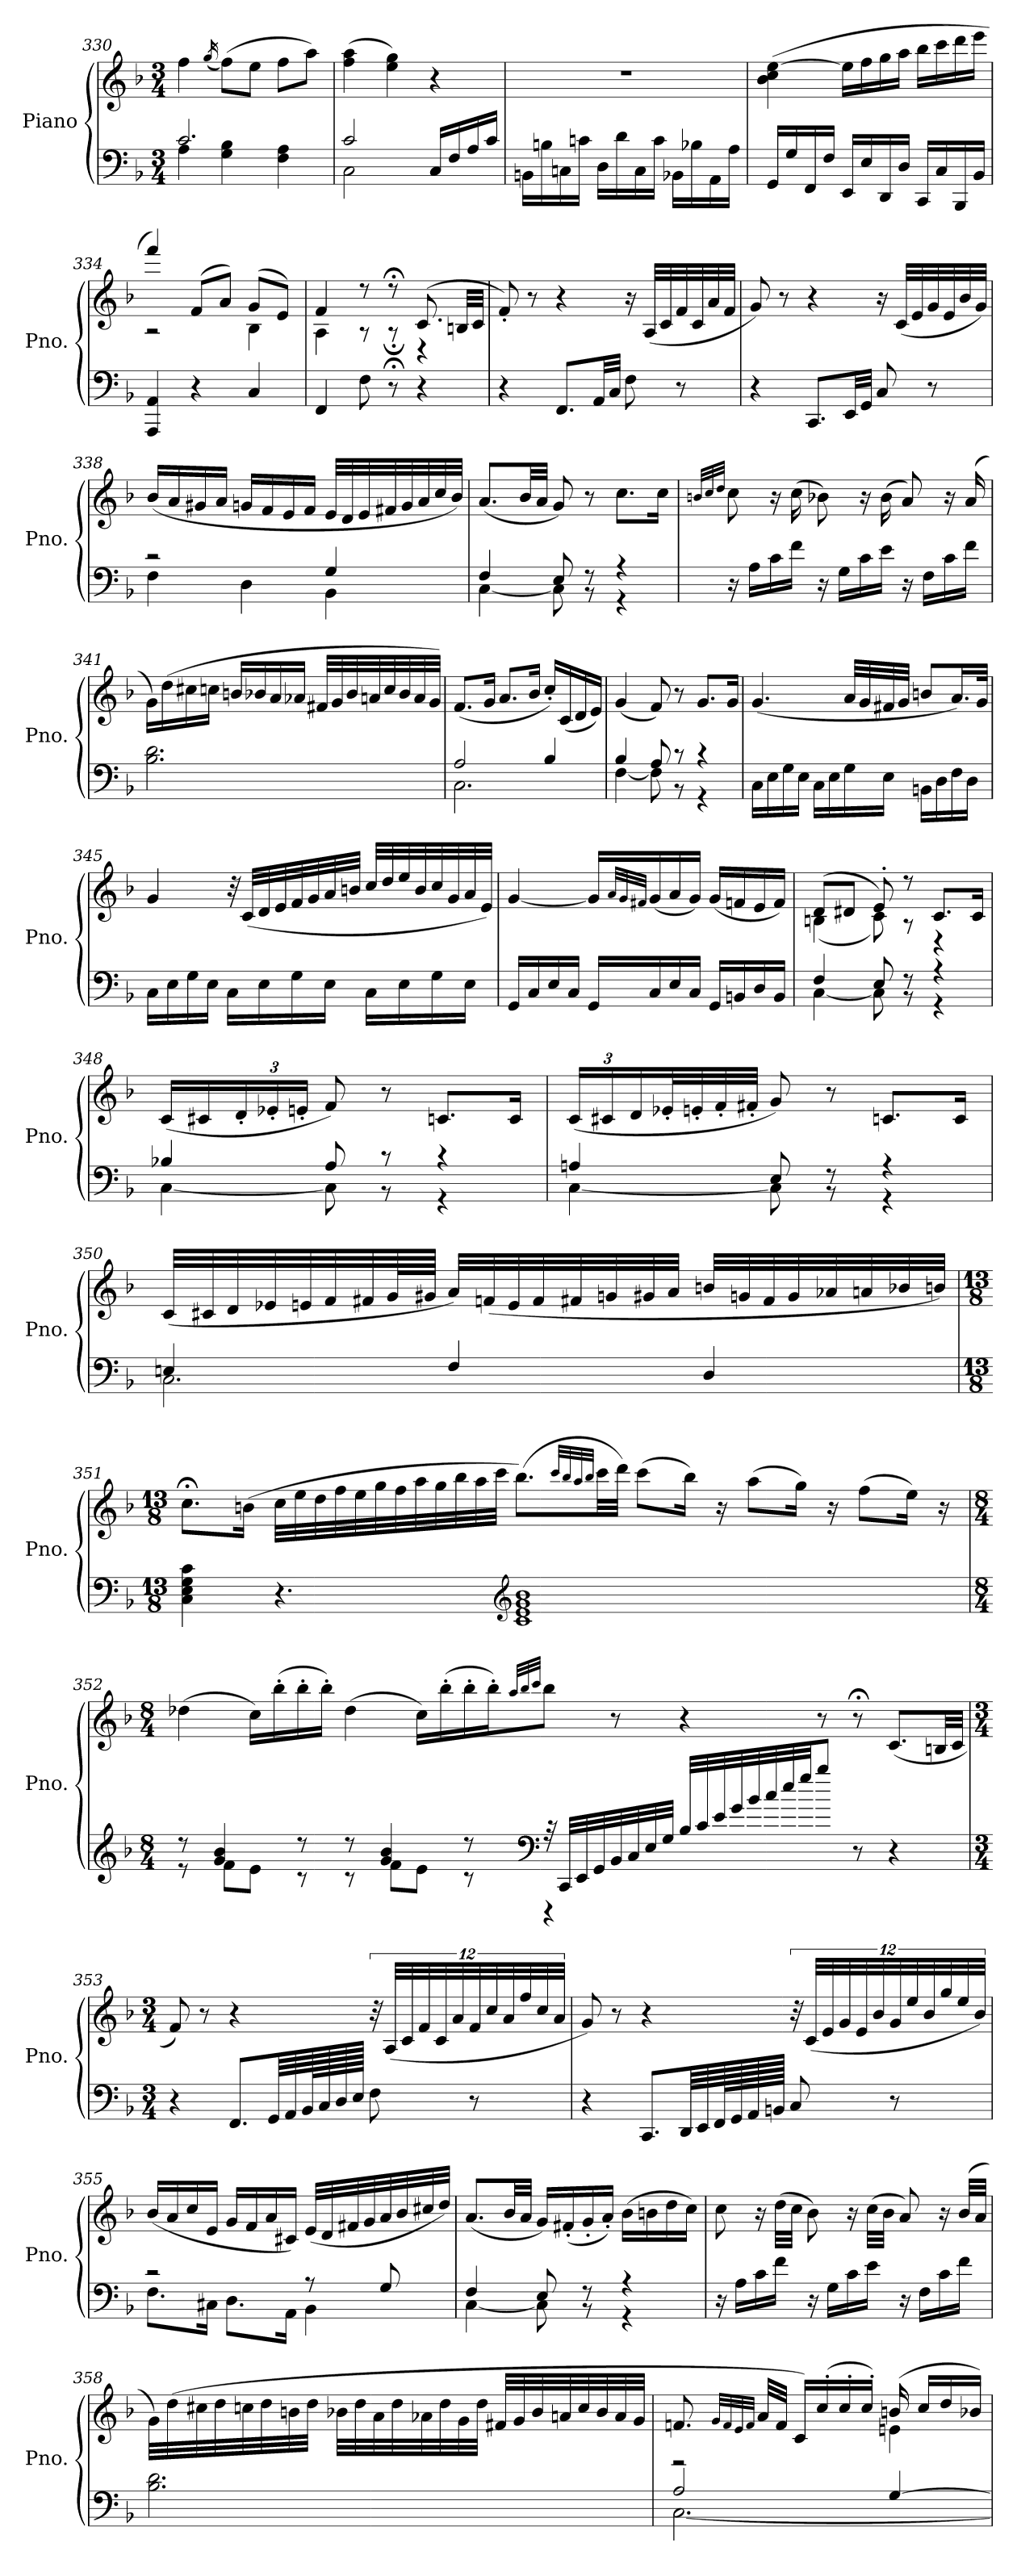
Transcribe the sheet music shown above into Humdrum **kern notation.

**kern	**kern
*part1	*part1
*staff2	*staff1
*I"Piano	*
*I'Pno.	*
!!LO:LB:g=z
*clefF4	*clefG2
*k[b-]	*k[b-]
*M3/4	*M3/4
=330	=330
*^	*
2.c/	4A\	4ff\
.	.	(<16qgg/
.	4G\ 4B-\	(>8ff\L)
.	.	8ee\J
.	4F\ 4A\	8ff\L
.	.	8aa\J)
=331	=331	=331
2c/	2C\	(>4ff\ 4aa\
.	.	4ee\ 4gg\)
16C/LL	4ryy	4r
16F/	.	.
16A/	.	.
16c/JJ	.	.
*v	*v	*
=332	=332
16BBn\LL	2.r
16Bn\	.
16Cn\	.
16cn\JJ	.
16D\LL	.
16d\	.
16C\	.
16c\JJ	.
16BB-X\LL	.
16B-X\	.
16AA\	.
16A\JJ	.
=333	=333
16GG/LL	(>4b-\ 4cc\ [4ee\
16G/	.
16FF/	.
16F/JJ	.
16EE/LL	16ee\LL]
16E/	16ff\
16DD/	16gg\
16D/JJ	16aa\JJ
16CC/LL	16bb-\LL
16C/	16ccc\
16BBB-/	16ddd\
16BB-/JJ	16eee\JJ
!!LO:LB:g=z
=334	=334
*	*^
4AAA/ 4AA/	4fff/)	2r
4r	(>8f/L	.
.	8a/J)	.
4C/	(>8g/L	4B-\
.	8e/J)	.
=335	=335	=335
4FF/	4f/	4A\
8F\	8r	8r
8r;<	8r;<	8r;<
4r	(>8.c/	4r
.	32Bn/LLL	.
.	32c/JJJ	.
*	*v	*v
=336	=336
4r	8f'/)
.	8r
8.FF/L	4r
32AA/LL	.
32C/JJJ	.
8F\	16r
.	(<32A/LLL
.	32c/
8r	32f/
.	32c/
.	32a/
.	32f/JJJ
=337	=337
4r	8g/)
.	8r
8.CC/L	4r
32EE/LL	.
32GG/JJJ	.
8C/	16r
.	(<32c/LLL
.	32e/
8r	32g/
.	32e/
.	32b-/
.	32g/JJJ)
!!LO:LB:g=z
=338	=338
*^	*
2r	4F\	(<16b-/LL
.	.	16a/
.	.	16g#X/
.	.	16a/JJ
.	4D\	16gn/LL
.	.	16f/
.	.	16e/
.	.	16f/JJ
4G/	4BB-\	32e/LLL
.	.	32d/
.	.	32e/
.	.	32f#X/
.	.	32g/
.	.	32a/
.	.	32cc/
.	.	32b-/JJJ)
=339	=339	=339
4F/	[4C\	(<8.a/L
.	.	32b-/LL
.	.	32a/JJJ
8E/	8C\]	8g/)
8r	8r	8r
4r	4r	8.cc\L
.	.	16cc\Jk
*v	*v	*
=340	=340
.	32qbn/LLL
.	32qcc/
.	32qdd/JJJ
16r	8cc\
16A\LL	.
16c\	16r
16f\JJ	(>16cc\
16r	8b-X\)
16G\LL	.
16c\	16r
16e\JJ	(>16b-\
16r	8a/)
16F\LL	.
16c\	16r
16f\JJ	(<16a/
!!LO:LB:g=z
=341	=341
2.B-\ 2.d\	16g\LL)
.	(>16dd\
.	16cc#X\
.	16ccn\JJ
.	16bn/LL
.	16b-X/
.	16a/
.	16a-X/JJ
.	32f#X/LLL
.	32g/
.	32b-/
.	32an/
.	32cc/
.	32b-/
.	32a/
.	32g/JJJ)
=342	=342
*^	*
2A/	2.C\	(<8.f/L
.	.	16g/Jk
.	.	8.a/L
.	.	16b-/Jk
4B-/	.	16cc'/LL)
.	.	(<16c/
.	.	16d/
.	.	16e/JJ)
=343	=343	=343
4B-/	[4F\	(<4g/
8A/	8F\]	8f/)
8r	8r	8r
4r	4r	8.g/L
.	.	16g/Jk
*v	*v	*
!!LO:LB:g=z
=344	=344
16C\LL	(<4.g/
16E\	.
16G\	.
16E\JJ	.
16C\LL	.
16E\	.
16G\	32a/LLL
.	32g/
16E\JJ	32f#X/
.	32g/JJJ
16BBn\LL	8bn/L
16D\	.
16F\	16.a/L)
16D\JJ	.
.	32g/JJk
=345	=345
16C\LL	4g/
16E\	.
16G\	.
16E\JJ	.
16C\LL	32r
.	(<32c/LLL
16E\	32d/
.	32e/
16G\	32f/
.	32g/
16E\JJ	32a/
.	32bn/JJJ
16C\LL	32cc/LLL
.	32dd/
16E\	32ee/
.	32b/
16G\	32cc/
.	32g/
16E\JJ	32a/
.	32e/JJJ)
!!LO:PB:g=z
=346	=346
16GG/LL	[4g/
16C/	.
16E/	.
16C/JJ	.
16GG/LL	16g/LL]
.	32qa/LLL
.	32qg/
.	32qf#X/JJJ
16C/	(<16g/
16E/	16a/
16C/JJ	16g/JJ)
16GG/LL	(<16g/LL
16BBn/	16fn/
16D/	16e/
16BB/JJ	16f/JJ)
=347	=347
*^	*^
4F/	[4C\	(>8d/L	(<4Bn\
.	.	8d#X/J	.
8E/	8C\]	8e'/)	8c\)
8r	8r	8r	8r
4r	4r	8.c/L	4r
.	.	16c/Jk	.
*	*	*v	*v
=348	=348	=348
4B-X/	[4C\	(<16c/LL
.	.	16c#X/
*	*	*Xbrackettup
.	.	24d'/
.	.	24e-X'/
.	.	24en'/JJ
8A/	8C\]	8f/)
8r	8r	8r
4r	4r	8.cn/L
.	.	16c/Jk
!!LO:LB:g=z
=349	=349	=349
4An/	[4C\	(<24c/LL
.	.	24c#X/
.	.	24d/
.	.	32e-X'/L
.	.	32en'/
.	.	32f'/
.	.	32f#X'/JJJ
8E/	8C\]	8g/)
8r	8r	8r
4r	4r	8.cn/L
.	.	16c/Jk
!!LO:LB:g=z
=350	=350	=350
4En/	2.C\	(<32c/LLL
.	.	32c#X/
.	.	32d/
.	.	32e-X/
.	.	32en/
.	.	32f/
.	.	32f#X/
.	.	64g/L
.	.	64g#X/JJJJ
4F/	.	32a/LLL)
.	.	(<32fn/
.	.	32e/
.	.	32f/
.	.	32f#X/
.	.	32gn/
.	.	32g#X/
.	.	32a/JJJ
4D/	.	32bn/LLL
.	.	32gn/
.	.	32f#/
.	.	32g/
.	.	32a-X/
.	.	32an/
.	.	32b-X/
.	.	32bn/JJJ)
*v	*v	*
!!LO:LB:g=z
=351	=351
*M13/8	*M13/8
4C\ 4E\ 4G\ 4c\	8.cc;<\L
.	(>16bn\Jk
4.r	32cc\LLL
.	32ee\
.	32dd\
.	32ff\
.	32ee\
.	32gg\
.	32ff\
.	32aa\
.	32gg\
.	32bb-\
.	32aa\
.	32ccc\JJJ
*clefG2	*
1c 1e 1g 1b-	(>8.bb-\L)
.	32qccc/LLL
.	32qbb-/
.	32qaa/
.	32qbb-/JJJ
.	32ccc\LL
.	32ddd\JJJ)
.	(>8ccc\L
.	16bb-\Jk)
.	16r
.	(>8aa\L
.	16gg\Jk)
.	16r
.	(>8ff\L
.	16ee\Jk)
.	16r
!!LO:LB:g=z
=352	=352
*M8/4	*M8/4
*^	*
8r	8r	(>4dd-X\
4g/ 4b-/	8f\L	.
.	8e\J	16cc\LL)
.	.	(>16bb-'\
8r	8r	16bb-'\
.	.	16bb-'\JJ)
8r	8r	(>4dd-\
4g/ 4b-/	8f\L	.
.	8e\J	16cc\LL)
.	.	(>16bb-'\
8r	8r	16bb-'\
.	.	16bb-'\J)
*clefF4	*	*
.	.	32qaa/LLL
.	.	32qbb-/
.	.	32qccc/JJJ
32r	4r	8bb-\J
32CC/LLL	.	.
32EE/	.	.
32GG/	.	.
32BB-/	.	8r
32C/	.	.
32E/	.	.
32G/JJJ	.	.
32B-/LLL	2.ryy	4r
32c/	.	.
32e/	.	.
32g/	.	.
32b-/	.	.
32cc/	.	.
32ee/	.	.
32gg/JJ	.	.
8bb-/J	.	8r
8r	.	8r;<
4r	.	(<8.c/L
.	.	32Bn/LL
.	.	32c/JJJ
*v	*v	*
!!LO:PB:g=z
=353	=353
*M3/4	*M3/4
4r	8f/)
.	8r
8.FF/L	4r
64GG/LLL	.
64AA/	.
128BB-/L	.
128C/	.
128D/	.
128E/JJJJJ	.
*	*brackettup
8F\	48r
.	(<48A/LLL
.	48c/
*	*Xbrackettup
.	48f/
.	48c/
.	48a/
8r	48f/
.	48cc/
.	48a/
.	48ff/
.	48cc/
.	48a/JJJ
=354	=354
4r	8g/)
.	8r
8.CC/L	4r
64DD/LLL	.
64EE/	.
128FF/L	.
128GG/	.
128AA/	.
128BBn/JJJJJ	.
*	*brackettup
8C/	48r
.	(<48c/LLL
.	48e/
*	*Xbrackettup
.	48g/
.	48e/
.	48b-/
8r	48g/
.	48ee/
.	48b-/
.	48gg/
.	48ee/
.	48b-/JJJ)
!!LO:LB:g=z
=355	=355
*^	*
2r	8.F\L	(<16b-/LL
.	.	16a/
.	.	16cc/
.	16C#X\Jk	16e/JJ
.	8.D\L	16g/LL
.	.	16f/
.	.	16a/
.	16AA\Jk	16c#X/JJ)
8r	4BB-\	(<32e/LLL
.	.	32d/
.	.	32f#X/
.	.	32g/
8G/	.	32a/
.	.	32b-/
.	.	32cc#X/
.	.	32dd/JJJ)
=356	=356	=356
4F/	[4C\	(<8.a/L
.	.	32b-/LL
.	.	32a/JJJ
8E/	8C\]	16g/LL)
.	.	(<16f#X'/
8r	8r	16g'/
.	.	16a'/JJ)
4r	4r	(>16b-\LL
.	.	16bn\
.	.	16dd\
.	.	16cc\JJ)
*v	*v	*
=357	=357
16r	8cc\
16A\LL	.
16c\	16r
16f\JJ	(>32dd\LLL
.	32cc\JJJ
16r	8b-\)
16G\LL	.
16c\	16r
16e\JJ	(>32cc\LLL
.	32b-\JJJ
16r	8a/)
16F\LL	.
16c\	16r
16f\JJ	(<32b-/LLL
.	32a/JJJ
!!LO:LB:g=z
=358	=358
2.B-\ 2.d\	32g\LLL)
.	(>32dd\
.	32cc#X\
.	32dd\
.	32ccn\
.	32dd\
.	32bn\
.	32dd\JJJ
.	32b-X\LLL
.	32dd\
.	32a\
.	32dd\
.	32a-X\
.	32dd\
.	32g\
.	32dd\JJJ
.	32f#X/LLL
.	32g/
.	32b-/
.	32an/
.	32cc/
.	32b-/
.	32a/
.	32g/JJJ
=359	=359
*^	*^
2A/	[2.C\	8.fn/	2r
.	.	32qg/LLL	.
.	.	32qf/	.
.	.	32qe/	.
.	.	32qf/JJJ	.
.	.	32a/LLL	.
.	.	32f/JJJ	.
.	.	16c/LL)	.
.	.	(>16cc'/	.
.	.	16cc'/	.
.	.	16cc'/JJ)	.
[4G/	.	(>16bn/	4en\
.	.	16cc/LL	.
.	.	16dd/	.
.	.	16b-X/JJ)	.
*v	*v	*	*
*	*v	*v
=	=
*-	*-
